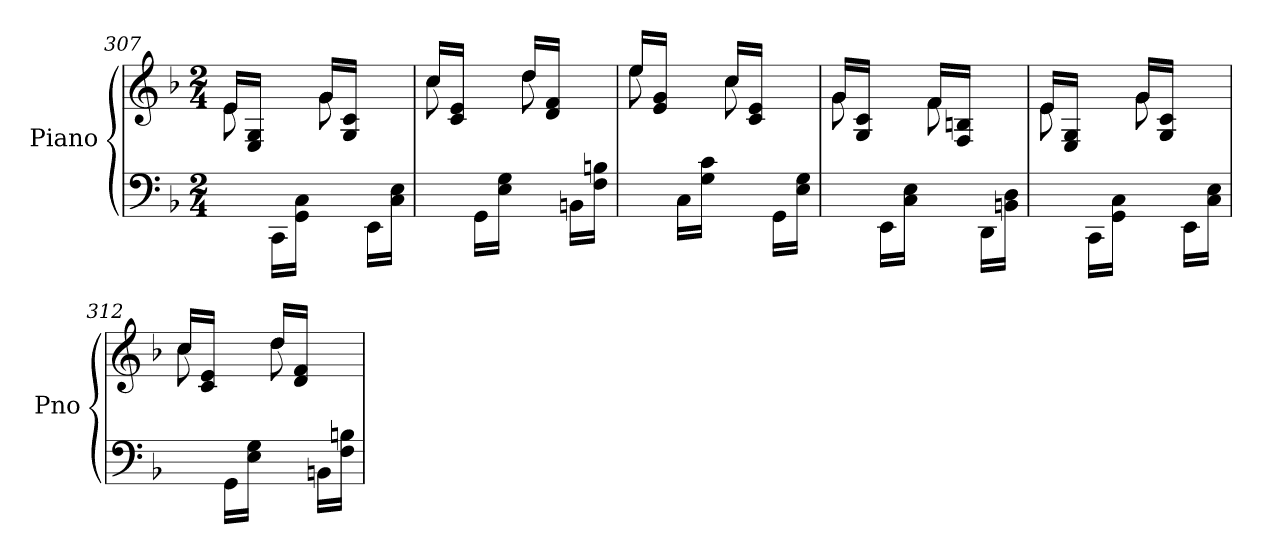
**kern	**kern
*part1	*part1
*staff2	*staff1
*I"Piano	*
*I'Pno	*
*clefF4	*clefG2
*k[b-]	*k[b-]
*M2/4	*M2/4
=307	=307
*	*^
8ryy	16e/LL	8e\
.	16E/ 16G/JJ	.
16CC\LL	8ryy	8ryy
16GG\ 16C\JJ	.	.
8ryy	16g/LL	8g\
.	16G/ 16c/JJ	.
16EE\LL	8ryy	8ryy
16C\ 16E\JJ	.	.
=308	=308	=308
8ryy	16cc/LL	8cc\
.	16c/ 16e/JJ	.
16GG\LL	8ryy	8ryy
16E\ 16G\JJ	.	.
8ryy	16dd/LL	8dd\
.	16d/ 16f/JJ	.
16BBn\LL	8ryy	8ryy
16F\ 16Bn\JJ	.	.
!!LO:LB:g=z	!!
=309	=309	=309
8ryy	16ee/LL	8ee\
.	16e/ 16g/JJ	.
16C\LL	8ryy	8ryy
16G\ 16c\JJ	.	.
8ryy	16cc/LL	8cc\
.	16c/ 16e/JJ	.
16GG\LL	8ryy	8ryy
16E\ 16G\JJ	.	.
=310	=310	=310
8ryy	16g/LL	8g\
.	16G/ 16c/JJ	.
16EE\LL	8ryy	8ryy
16C\ 16E\JJ	.	.
8ryy	16f/LL	8f\
.	16F/ 16Bn/JJ	.
16DD\LL	8ryy	8ryy
16BBn\ 16D\JJ	.	.
=311	=311	=311
8ryy	16e/LL	8e\
.	16E/ 16G/JJ	.
16CC\LL	8ryy	8ryy
16GG\ 16C\JJ	.	.
8ryy	16g/LL	8g\
.	16G/ 16c/JJ	.
16EE\LL	8ryy	8ryy
16C\ 16E\JJ	.	.
=312	=312	=312
8ryy	16cc/LL	8cc\
.	16c/ 16e/JJ	.
16GG\LL	8ryy	8ryy
16E\ 16G\JJ	.	.
8ryy	16dd/LL	8dd\
.	16d/ 16f/JJ	.
16BBn\LL	8ryy	8ryy
16F\ 16Bn\JJ	.	.
*	*v	*v
=	=
*-	*-
